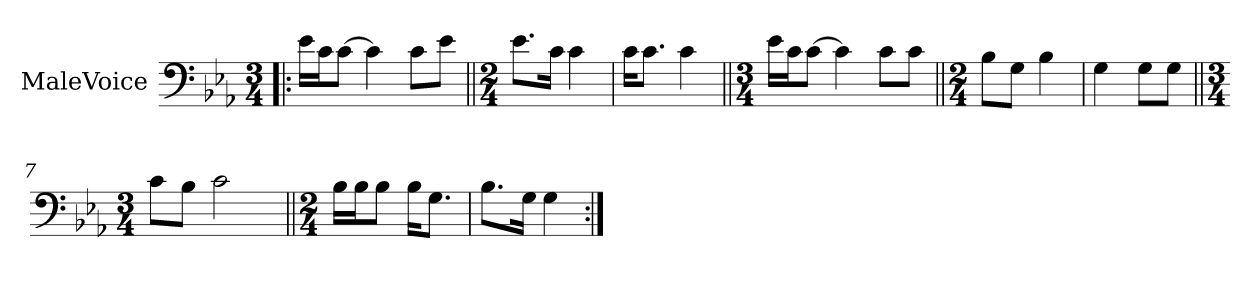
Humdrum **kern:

**kern
*part1
*staff1
*I"MaleVoice
*clefF4
*k[b-e-a-]
*M3/4
*MM92
=1!|:
16e-\LL
16c\J
[8c\J
4c]
8c\L
8e-\J
=2||
*M2/4
8.e-\L
16c\Jk
4c
=3
16c\KL
8.c\J
4c
=4||
*M3/4
16e-\LL
16c\J
[8c\J
4c]
8c\L
8c\J
=5||
*M2/4
8B-\L
8G\J
4B-
=6
4G
8G\L
8G\J
=7||
*M3/4
8c\L
8B-\J
2c
=8||
*M2/4
16B-\LL
16B-\J
8B-\J
16B-\KL
8.G\J
=9
8.B-\L
16G\Jk
4G
=:|!
*-
